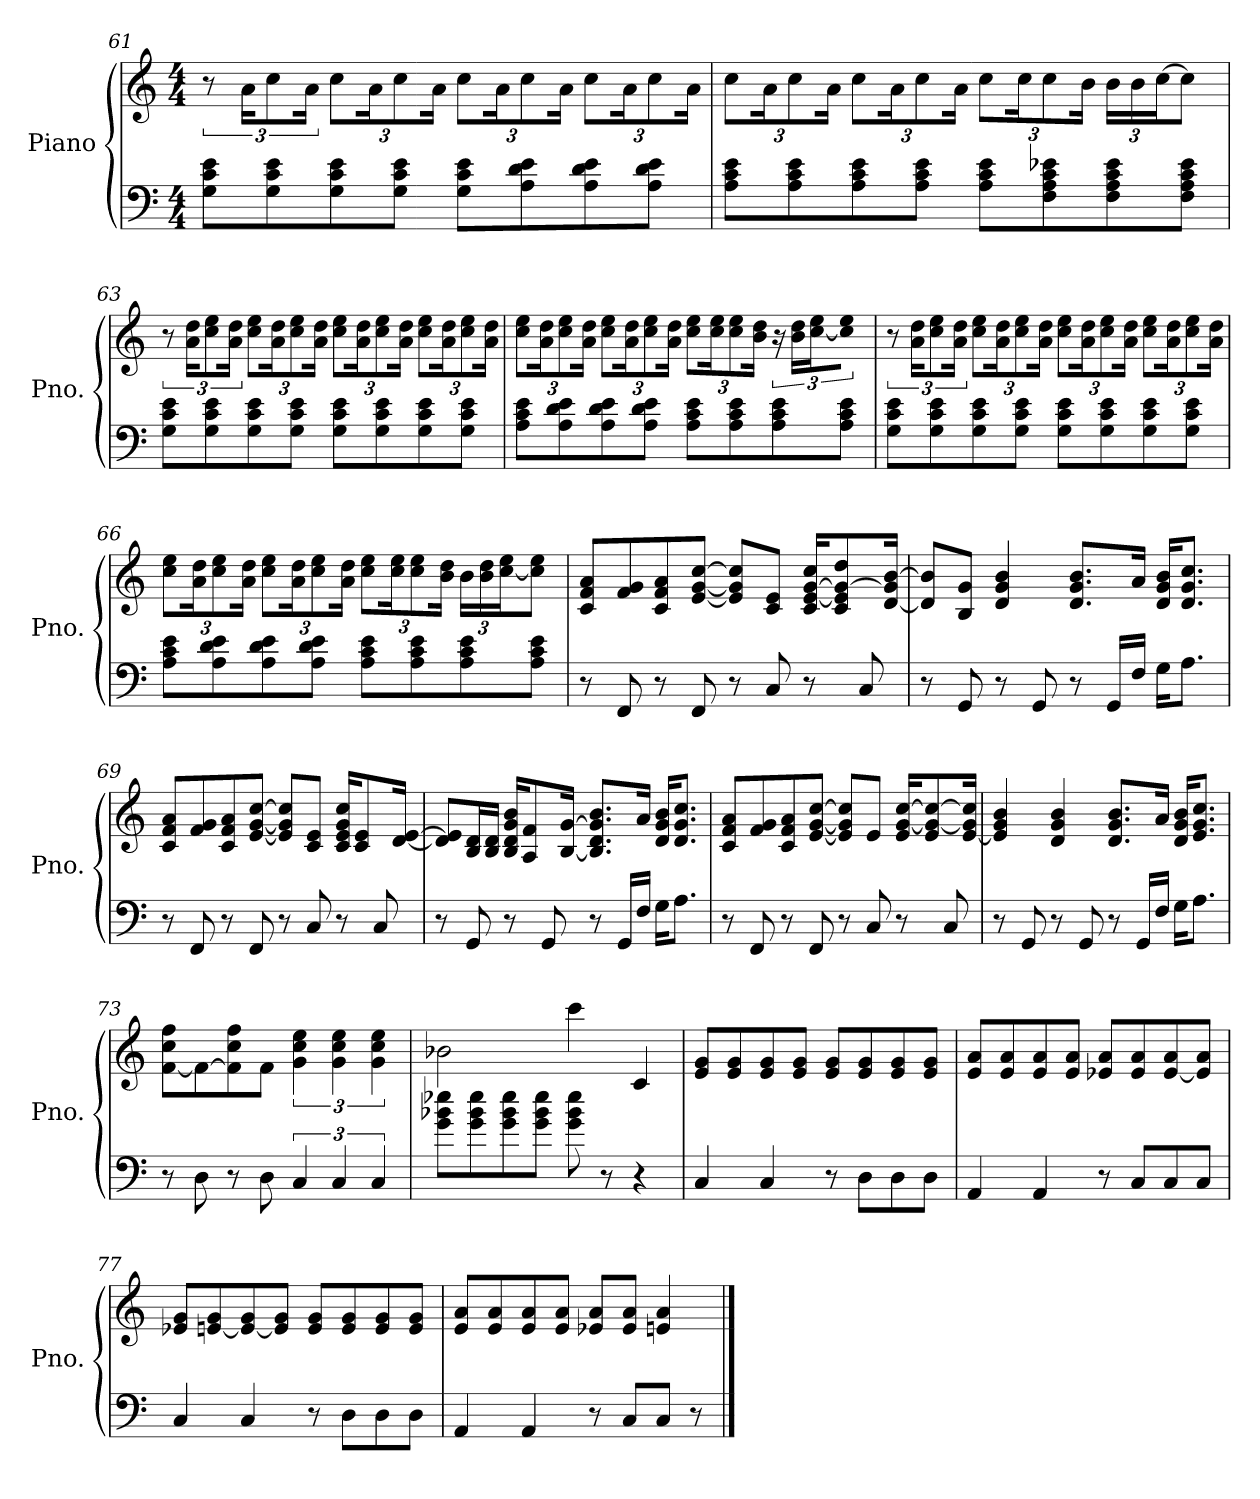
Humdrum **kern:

**kern	**kern
*part1	*part1
*staff2	*staff1
*I"Piano	*
*I'Pno.	*
*clefF4	*clefG2
*k[]	*k[]
*M4/4	*M4/4
=61	=61
8G\ 8c\ 8e\L	12r
.	24a\KL
*	*Xbrackettup
8G\ 8c\ 8e\	12cc\
.	24a\Jk
8G\ 8c\ 8e\	12cc\L
.	24a\K
8G\ 8c\ 8e\J	12cc\
.	24a\Jk
8G\ 8c\ 8e\L	12cc\L
.	24a\K
8A\ 8d\ 8e\	12cc\
.	24a\Jk
8A\ 8d\ 8e\	12cc\L
.	24a\K
8A\ 8d\ 8e\J	12cc\
.	24a\Jk
!!LO:LB:g=z
=62	=62
8A\ 8c\ 8e\L	12cc\L
.	24a\K
8A\ 8c\ 8e\	12cc\
.	24a\Jk
8A\ 8c\ 8e\	12cc\L
.	24a\K
8A\ 8c\ 8e\J	12cc\
.	24a\Jk
8A\ 8c\ 8e\L	12cc\L
.	24cc\K
8F\ 8A\ 8c\ 8e-X\	12cc\
.	24b\Jk
8F\ 8A\ 8c\ 8e-\	24b\LL
.	24b\
.	[24cc\J
8F\ 8A\ 8c\ 8e-\J	8cc\J]
=63	=63
*	*brackettup
8G\ 8c\ 8e\L	12r
.	24a\ 24dd\KL
*	*Xbrackettup
8G\ 8c\ 8e\	12cc\ 12ee\
.	24a\ 24dd\Jk
8G\ 8c\ 8e\	12cc\ 12ee\L
.	24a\ 24dd\K
8G\ 8c\ 8e\J	12cc\ 12ee\
.	24a\ 24dd\Jk
8G\ 8c\ 8e\L	12cc\ 12ee\L
.	24a\ 24dd\K
8G\ 8c\ 8e\	12cc\ 12ee\
.	24a\ 24dd\Jk
8G\ 8c\ 8e\	12cc\ 12ee\L
.	24a\ 24dd\K
8G\ 8c\ 8e\J	12cc\ 12ee\
.	24a\ 24dd\Jk
=64	=64
8A\ 8c\ 8e\L	12cc\ 12ee\L
.	24a\ 24dd\K
8A\ 8d\ 8e\	12cc\ 12ee\
.	24a\ 24dd\Jk
8A\ 8d\ 8e\	12cc\ 12ee\L
.	24a\ 24dd\K
8A\ 8d\ 8e\J	12cc\ 12ee\
.	24a\ 24dd\Jk
8A\ 8c\ 8e\L	12cc\ 12ee\L
.	24cc\ 24ee\K
8A\ 8c\ 8e\	12cc\ 12ee\
.	24b\ 24dd\Jk
*	*brackettup
8A\ 8c\ 8e\	24r
.	24b\ 24dd\LL
.	[24cc\ 24ee\J
8A\ 8c\ 8e\J	8cc\] 8ee\J
!!LO:LB:g=z
=65	=65
8G\ 8c\ 8e\L	12r
.	24a\ 24dd\KL
*	*Xbrackettup
8G\ 8c\ 8e\	12cc\ 12ee\
.	24a\ 24dd\Jk
8G\ 8c\ 8e\	12cc\ 12ee\L
.	24a\ 24dd\K
8G\ 8c\ 8e\J	12cc\ 12ee\
.	24a\ 24dd\Jk
8G\ 8c\ 8e\L	12cc\ 12ee\L
.	24a\ 24dd\K
8G\ 8c\ 8e\	12cc\ 12ee\
.	24a\ 24dd\Jk
8G\ 8c\ 8e\	12cc\ 12ee\L
.	24a\ 24dd\K
8G\ 8c\ 8e\J	12cc\ 12ee\
.	24a\ 24dd\Jk
=66	=66
8A\ 8c\ 8e\L	12cc\ 12ee\L
.	24a\ 24dd\K
8A\ 8d\ 8e\	12cc\ 12ee\
.	24a\ 24dd\Jk
8A\ 8d\ 8e\	12cc\ 12ee\L
.	24a\ 24dd\K
8A\ 8d\ 8e\J	12cc\ 12ee\
.	24a\ 24dd\Jk
8A\ 8c\ 8e\L	12cc\ 12ee\L
.	24cc\ 24ee\K
8A\ 8c\ 8e\	12cc\ 12ee\
.	24b\ 24dd\Jk
8A\ 8c\ 8e\	24b\LL
.	24b\ 24dd\
.	[24cc\ 24ee\J
8A\ 8c\ 8e\J	8cc\] 8ee\J
=67	=67
8r	8c/ 8f/ 8a/L
8FF/	8f/ 8g/
8r	8c/ 8f/ 8a/
8FF/	[8e/ [8g/ [8cc/J
8r	8e/] 8g/] 8cc/]L
8C/	8c/ 8e/J
8r	16c/ [16e/ [16g/ 16cc/KL
.	8c/ 8e/] 8g/_ 8dd/
8C/	.
.	[16d/ 16g/] [16b/Jk
!!LO:LB:g=z
=68	=68
8r	8d/] 8b/]L
8GG/	8B/ 8g/J
8r	4d/ 4g/ 4b/
8GG/	.
8r	8.d/ 8.g/ 8.b/L
16GG/LL	.
16F/JJ	16a/Jk
16G\KL	16d/ 16g/ 16b/KL
8.A\J	8.d/ 8.g/ 8.cc/J
=69	=69
8r	8c/ 8f/ 8a/L
8FF/	8f/ 8g/
8r	8c/ 8f/ 8a/
8FF/	[8e/ [8g/ [8cc/J
8r	8e/] 8g/] 8cc/]L
8C/	8c/ 8e/J
8r	16c/ 16e/ 16g/ 16cc/KL
.	8c/ 8e/
8C/	.
.	[16d/ [16e/Jk
=70	=70
8r	8d/] 8e/]L
8GG/	16B/ 16d/L
.	16B/ 16d/JJ
8r	16B/ 16d/ 16g/ 16b/KL
.	8A/ 8f/
8GG/	.
.	[16B/ [16g/Jk
8r	8.B/] 8.d/ 8.g/] 8.b/L
16GG/LL	.
16F/JJ	16a/Jk
16G\KL	16d/ 16g/ 16b/KL
8.A\J	8.d/ 8.g/ 8.cc/J
!!LO:LB:g=z
=71	=71
8r	8c/ 8f/ 8a/L
8FF/	8f/ 8g/
8r	8c/ 8f/ 8a/
8FF/	[8e/ [8g/ [8cc/J
8r	8e/] 8g/] 8cc/]L
8C/	8e/J
8r	16e/ [16g/ [16cc/KL
.	8e/ 8g/_ 8cc/_
8C/	.
.	[16e/ 16g/] 16cc/]Jk
=72	=72
8r	4e/] 4g/ 4b/
8GG/	.
8r	4d/ 4g/ 4b/
8GG/	.
8r	8.d/ 8.g/ 8.b/L
16GG/LL	.
16F/JJ	16a/Jk
16G\KL	16d/ 16g/ 16b/KL
8.A\J	8.e/ 8.g/ 8.cc/J
=73	=73
8r	[8f\ 8cc\ 8ff\L
8D\	8f\_
8r	8f\] 8cc\ 8ff\
8D\	8f\J
*	*brackettup
6C/	6g\ 6cc\ 6ee\
6C/	6g\ 6cc\ 6ee\
6C/	6g\ 6cc\ 6ee\
=74	=74
8g\ 8b-X\ 8ee-X\L	2b-X\
8g\ 8b-\ 8ee-\	.
8g\ 8b-\ 8ee-\	.
8g\ 8b-\ 8ee-\J	.
8g\ 8b-\ 8ee-\	4ccc\
8r	.
4r	4c/
=75	=75
4C/	8e/ 8g/L
.	8e/ 8g/
4C/	8e/ 8g/
.	8e/ 8g/J
8r	8e/ 8g/L
8D\L	8e/ 8g/
8D\	8e/ 8g/
8D\J	8e/ 8g/J
!!LO:PB:g=z
=76	=76
4AA/	8e/ 8a/L
.	8e/ 8a/
4AA/	8e/ 8a/
.	8e/ 8a/J
8r	8e-X/ 8a/L
8C/L	8e-/ 8a/
8C/	[8e-/ 8a/
8C/J	8e-/] 8a/J
=77	=77
4C/	8e-X/ 8g/L
.	[8en/ 8g/
4C/	8e/_ 8g/
.	8e/] 8g/J
8r	8e/ 8g/L
8D\L	8e/ 8g/
8D\	8e/ 8g/
8D\J	8e/ 8g/J
=78	=78
4AA/	8e/ 8a/L
.	8e/ 8a/
4AA/	8e/ 8a/
.	8e/ 8a/J
8r	8e-X/ 8a/L
8C/L	8e-/ 8a/J
8C/J	4en/ 4a/
8r	.
==	==
*-	*-
